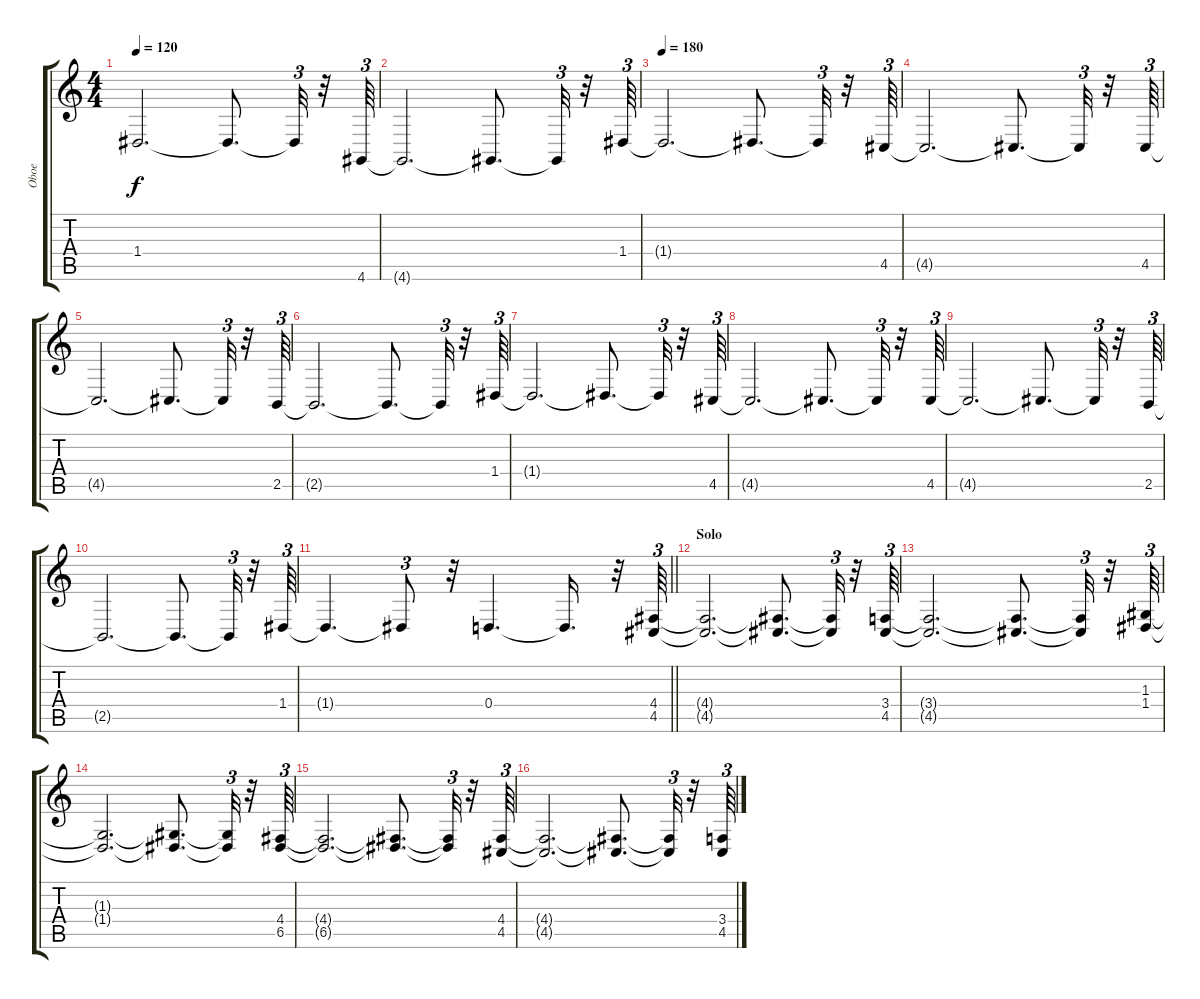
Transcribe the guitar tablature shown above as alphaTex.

\track ("Oboe" "Oboe") {instrument oboe}
\staff {score tabs}
\tuning (E4 B3 G3 D3 A2 E2) {hide}
\ts (4 4)
\tempo 120
\clef g2
\ks c
1.4{t}.2{d dy f} 1.4{t}.8{d} 1.4{t}.32{tu (3 2)} r.32 4.6.64{tu (3 2)} |
4.6{t}.2{d} 4.6{t}.8{d} 4.6{t}.32{tu (3 2)} r.32 1.4.64{tu (3 2)} |
\tempo 180
1.4{t}.2{d} 1.4{t}.8{d} 1.4{t}.32{tu (3 2)} r.32 4.5.64{tu (3 2)} |
4.5{t}.2{d} 4.5{t}.8{d} 4.5{t}.32{tu (3 2)} r.32 4.5.64{tu (3 2)} |
4.5{t}.2{d} 4.5{t}.8{d} 4.5{t}.32{tu (3 2)} r.32 2.5.64{tu (3 2)} |
2.5{t}.2{d} 2.5{t}.8{d} 2.5{t}.32{tu (3 2)} r.32 1.4.64{tu (3 2)} |
1.4{t}.2{d} 1.4{t}.8{d} 1.4{t}.32{tu (3 2)} r.32 4.5.64{tu (3 2)} |
4.5{t}.2{d} 4.5{t}.8{d} 4.5{t}.32{tu (3 2)} r.32 4.5.64{tu (3 2)} |
4.5{t}.2{d} 4.5{t}.8{d} 4.5{t}.32{tu (3 2)} r.32 2.5.64{tu (3 2)} |
2.5{t}.2{d} 2.5{t}.8{d} 2.5{t}.32{tu (3 2)} r.32 1.4.64{tu (3 2)} |
\barLineRight lightlight
1.4{t}.4{d} 1.4{t}.8{tu (3 2)} r.32 0.4.4{d} 0.4{t}.16{d} r.32 (4.4 4.5).64{tu (3 2)} |
\section ("" "Solo")
(4.4{t} 4.5{t}).2{d} (4.4{t} 4.5{t}).8{d} (4.4{t} 4.5{t}).32{tu (3 2)} r.32 (3.4 4.5).64{tu (3 2)} |
(3.4{t} 4.5{t}).2{d} (3.4{t} 4.5{t}).8{d} (3.4{t} 4.5{t}).32{tu (3 2)} r.32 (1.3 1.4).64{tu (3 2)} |
(1.3{t} 1.4{t}).2{d} (1.3{t} 1.4{t}).8{d} (1.3{t} 1.4{t}).32{tu (3 2)} r.32 (4.4 6.5).64{tu (3 2)} |
(4.4{t} 6.5{t}).2{d} (4.4{t} 6.5{t}).8{d} (4.4{t} 6.5{t}).32{tu (3 2)} r.32 (4.4 4.5).64{tu (3 2)} |
(4.4{t} 4.5{t}).2{d} (4.4{t} 4.5{t}).8{d} (4.4{t} 4.5{t}).32{tu (3 2)} r.32 (3.4 4.5).64{tu (3 2)}
